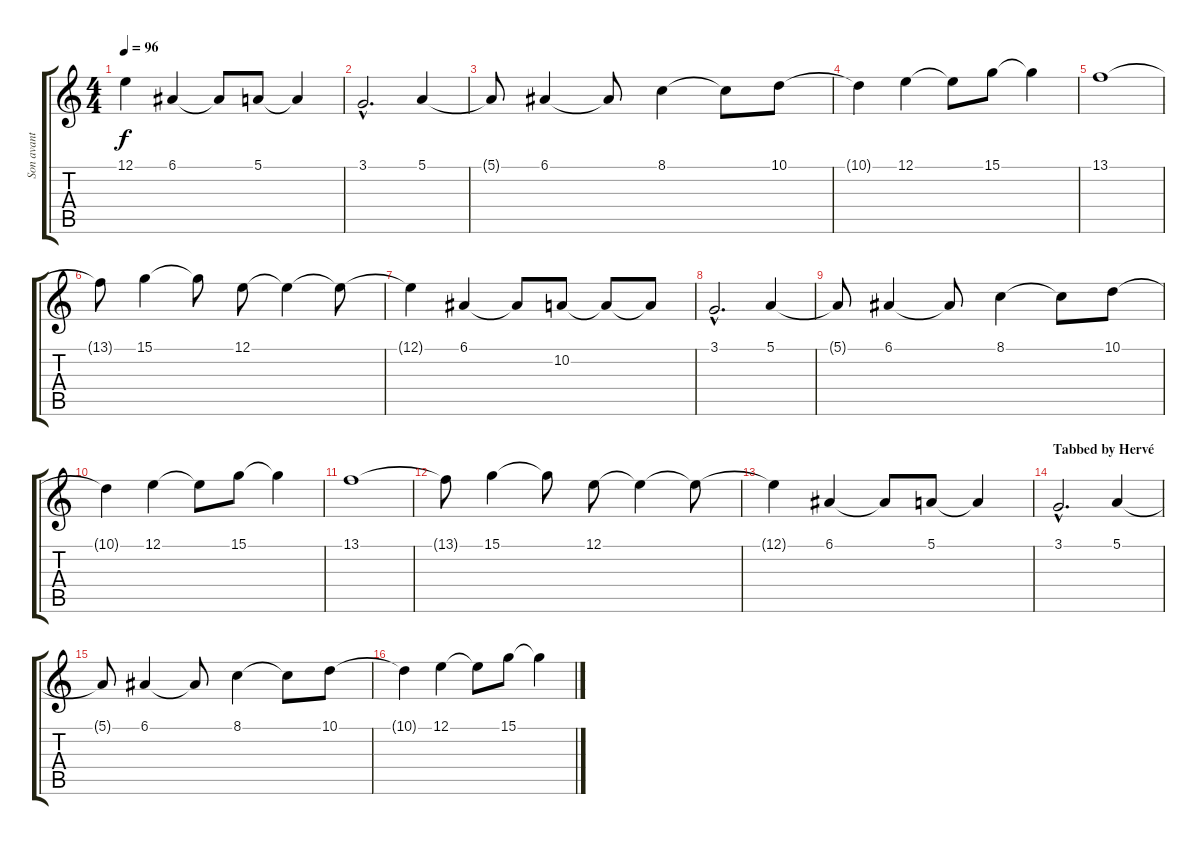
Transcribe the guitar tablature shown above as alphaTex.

\track ("Son avant" "Son avant") {instrument recorder}
\staff {score tabs}
\tuning (E4 B3 G3 D3 A2 E2) {hide}
\ts (4 4)
\tempo 96
\clef g2
\ks c
12.1{t}.4{dy f} 6.1.4 6.1{t}.8 5.1.8 5.1{t}.4 |
3.1{hac}.2{d} 5.1.4 |
5.1{t}.8 6.1.4 6.1{t}.8 8.1.4 8.1{t}.8 10.1.8 |
10.1{t}.4 12.1.4 12.1{t}.8 15.1.8 15.1{t}.4 |
13.1.1 |
13.1{t}.8 15.1.4 15.1{t}.8 12.1.8 12.1{t}.4 12.1{t}.8 |
12.1{t}.4 6.1.4 6.1{t}.8 10.2.8 10.2{t}.8 10.2{t}.8 |
3.1{hac}.2{d volume 9} 5.1.4 |
5.1{t}.8 6.1.4 6.1{t}.8 8.1.4 8.1{t}.8 10.1.8 |
10.1{t}.4 12.1.4 12.1{t}.8 15.1.8 15.1{t}.4 |
13.1.1 |
13.1{t}.8 15.1.4 15.1{t}.8 12.1.8 12.1{t}.4 12.1{t}.8 |
12.1{t}.4 6.1.4 6.1{t}.8 5.1.8 5.1{t}.4 |
\section ("" "Tabbed by Hervé")
3.1{hac}.2{d} 5.1.4 |
5.1{t}.8 6.1.4 6.1{t}.8 8.1.4 8.1{t}.8 10.1.8 |
10.1{t}.4 12.1.4 12.1{t}.8 15.1.8 15.1{t}.4
